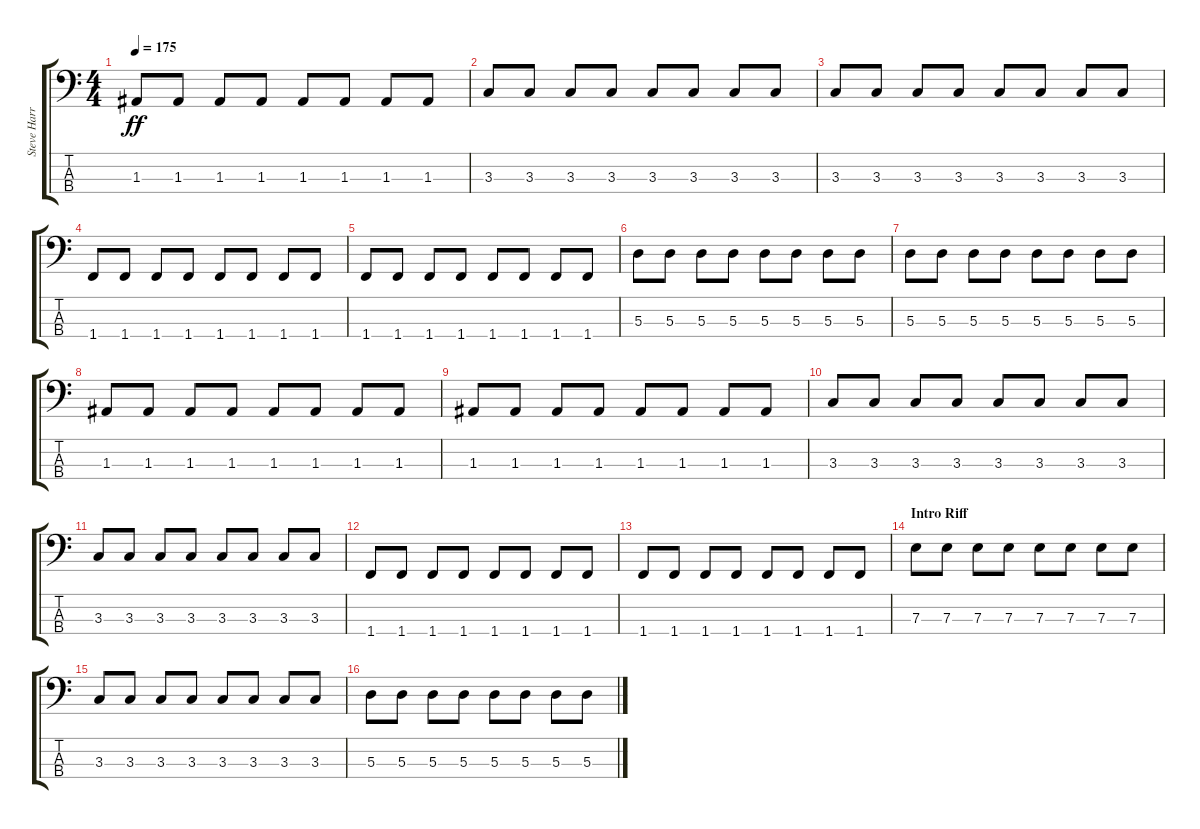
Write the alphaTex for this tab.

\track ("Steve Harris" "Steve Harr") {instrument electricbassfinger}
\staff {score tabs}
\tuning (G2 D2 A1 E1) {hide}
\ts (4 4)
\tempo 175
\clef f4
\ks c
1.3.8{dy ff} 1.3.8 1.3.8 1.3.8 1.3.8 1.3.8 1.3.8 1.3.8 |
3.3.8 3.3.8 3.3.8 3.3.8 3.3.8 3.3.8 3.3.8 3.3.8 |
3.3.8 3.3.8 3.3.8 3.3.8 3.3.8 3.3.8 3.3.8 3.3.8 |
1.4.8 1.4.8 1.4.8 1.4.8 1.4.8 1.4.8 1.4.8 1.4.8 |
1.4.8 1.4.8 1.4.8 1.4.8 1.4.8 1.4.8 1.4.8 1.4.8 |
5.3.8 5.3.8 5.3.8 5.3.8 5.3.8 5.3.8 5.3.8 5.3.8 |
5.3.8 5.3.8 5.3.8 5.3.8 5.3.8 5.3.8 5.3.8 5.3.8 |
1.3.8 1.3.8 1.3.8 1.3.8 1.3.8 1.3.8 1.3.8 1.3.8 |
1.3.8 1.3.8 1.3.8 1.3.8 1.3.8 1.3.8 1.3.8 1.3.8 |
3.3.8 3.3.8 3.3.8 3.3.8 3.3.8 3.3.8 3.3.8 3.3.8 |
3.3.8 3.3.8 3.3.8 3.3.8 3.3.8 3.3.8 3.3.8 3.3.8 |
1.4.8 1.4.8 1.4.8 1.4.8 1.4.8 1.4.8 1.4.8 1.4.8 |
1.4.8 1.4.8 1.4.8 1.4.8 1.4.8 1.4.8 1.4.8 1.4.8 |
\section ("" "Intro Riff")
7.3.8 7.3.8 7.3.8 7.3.8 7.3.8 7.3.8 7.3.8 7.3.8 |
3.3.8 3.3.8 3.3.8 3.3.8 3.3.8 3.3.8 3.3.8 3.3.8 |
5.3.8 5.3.8 5.3.8 5.3.8 5.3.8 5.3.8 5.3.8 5.3.8
